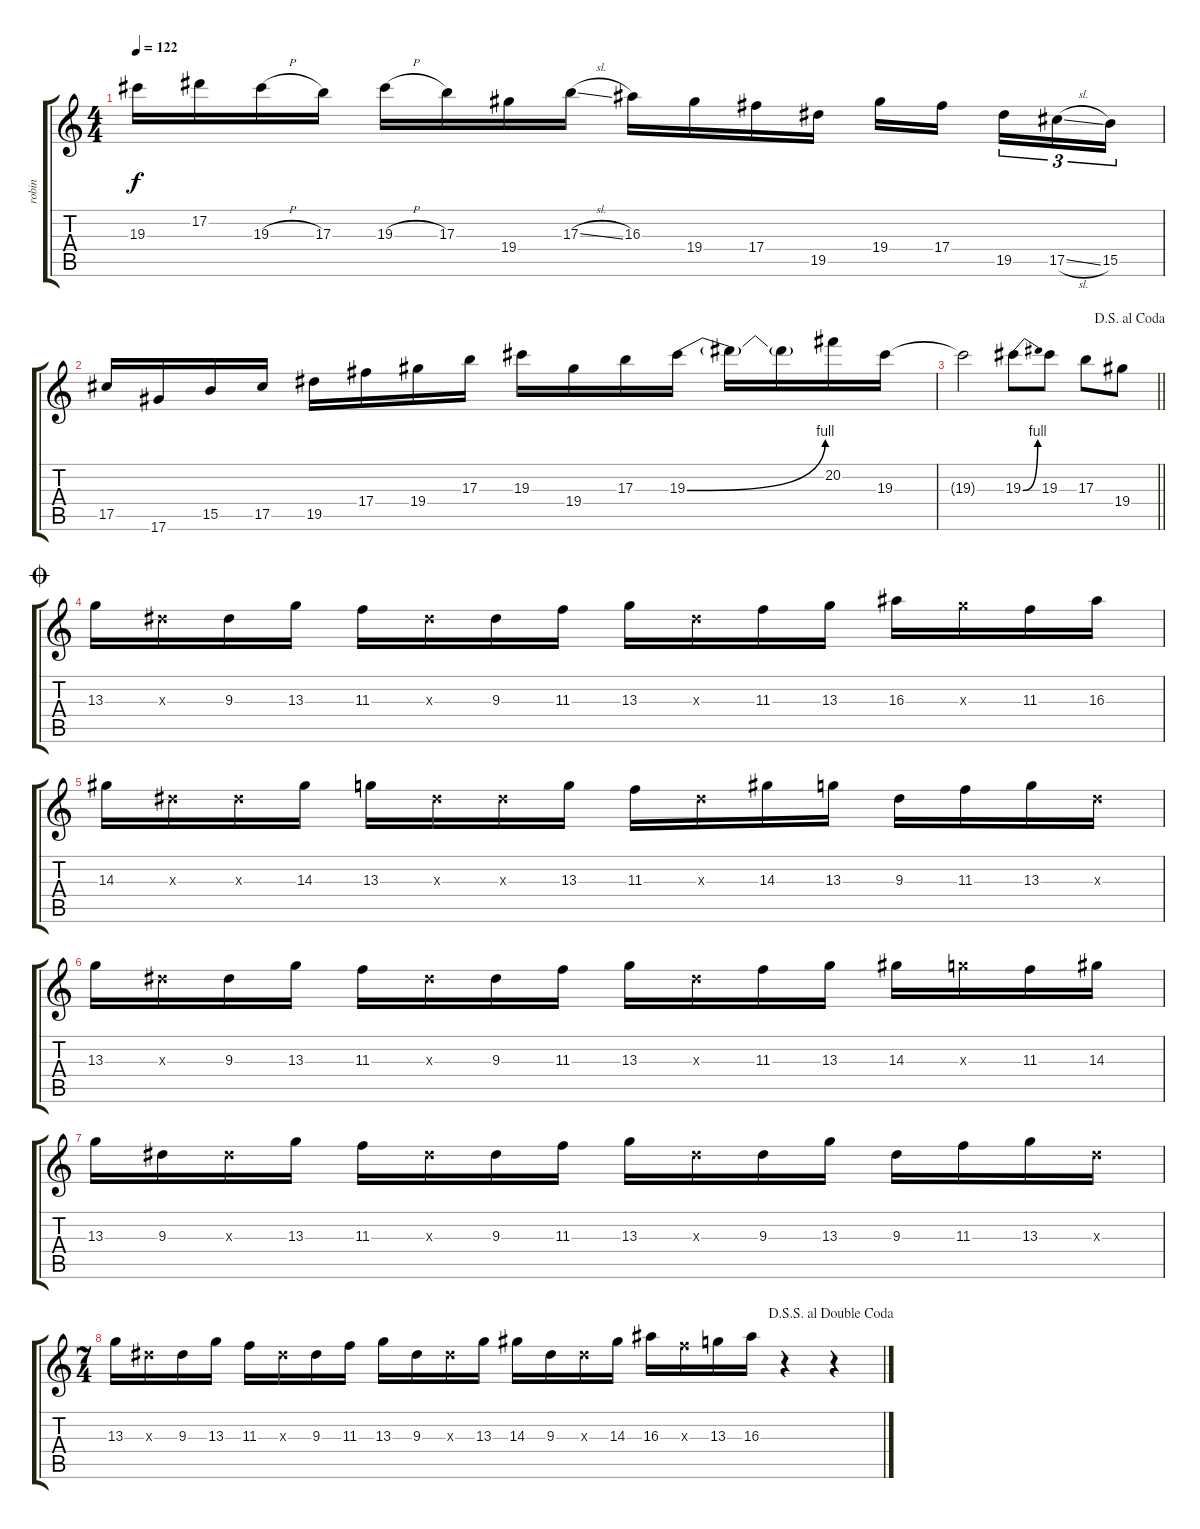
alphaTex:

\track ("robin" "robin") {instrument overdrivenguitar}
\staff {score tabs}
\tuning (Eb4 Bb3 Gb3 Db3 Ab2 Eb2) {hide}
\ts (4 4)
\tempo 122
\clef g2
\ks c
19.3.16{dy f} 17.2.16 19.3{h}.16 17.3.16 19.3{h}.16 17.3.16 19.4.16 17.3{sl}.16 16.3.16 19.4.16 17.4.16 19.5.16 19.4.16 17.4.16{beam splitsecondary} 19.5.16{tu (3 2)} 17.5{sl}.16{tu (3 2)} 15.5.16{tu (3 2)} |
17.5.16 17.6.16 15.5.16 17.5.16 19.5.16 17.4.16 19.4.16 17.3.16 19.3.16 19.4.16 17.3.16 19.3{be (bend 0 0 60 4)}.16 19.3{t}.16 19.3{t}.16 20.2.16 19.3.16 |
\jump dalsegnoalcoda
\barLineRight lightlight
19.3{t}.2 19.3{be (bend 0 0 60 4)}.8 19.3.8 17.3.8 19.4.8 |
\jump coda
13.3.16 9.3{x}.16 9.3.16 13.3.16 11.3.16 9.3{x}.16 9.3.16 11.3.16 13.3.16 9.3{x}.16 11.3.16 13.3.16 16.3.16 13.3{x}.16 11.3.16 16.3.16 |
14.3.16 9.3{x}.16 9.3{x}.16 14.3.16 13.3.16 9.3{x}.16 9.3{x}.16 13.3.16 11.3.16 9.3{x}.16 14.3.16 13.3.16 9.3.16 11.3.16 13.3.16 9.3{x}.16 |
13.3.16 9.3{x}.16 9.3.16 13.3.16 11.3.16 9.3{x}.16 9.3.16 11.3.16 13.3.16 9.3{x}.16 11.3.16 13.3.16 14.3.16 13.3{x}.16 11.3.16 14.3.16 |
13.3.16 9.3.16 9.3{x}.16 13.3.16 11.3.16 9.3{x}.16 9.3.16 11.3.16 13.3.16 9.3{x}.16 9.3.16 13.3.16 9.3.16 11.3.16 13.3.16 9.3{x}.16 |
\ts (7 4)
\jump dalsegnosegnoaldoublecoda
13.3.16 9.3{x}.16 9.3.16 13.3.16 11.3.16 9.3{x}.16 9.3.16 11.3.16 13.3.16 9.3.16 9.3{x}.16 13.3.16 14.3.16 9.3.16 9.3{x}.16 14.3.16 16.3.16 11.3{x}.16 13.3.16 16.3.16 r.4 r.4
